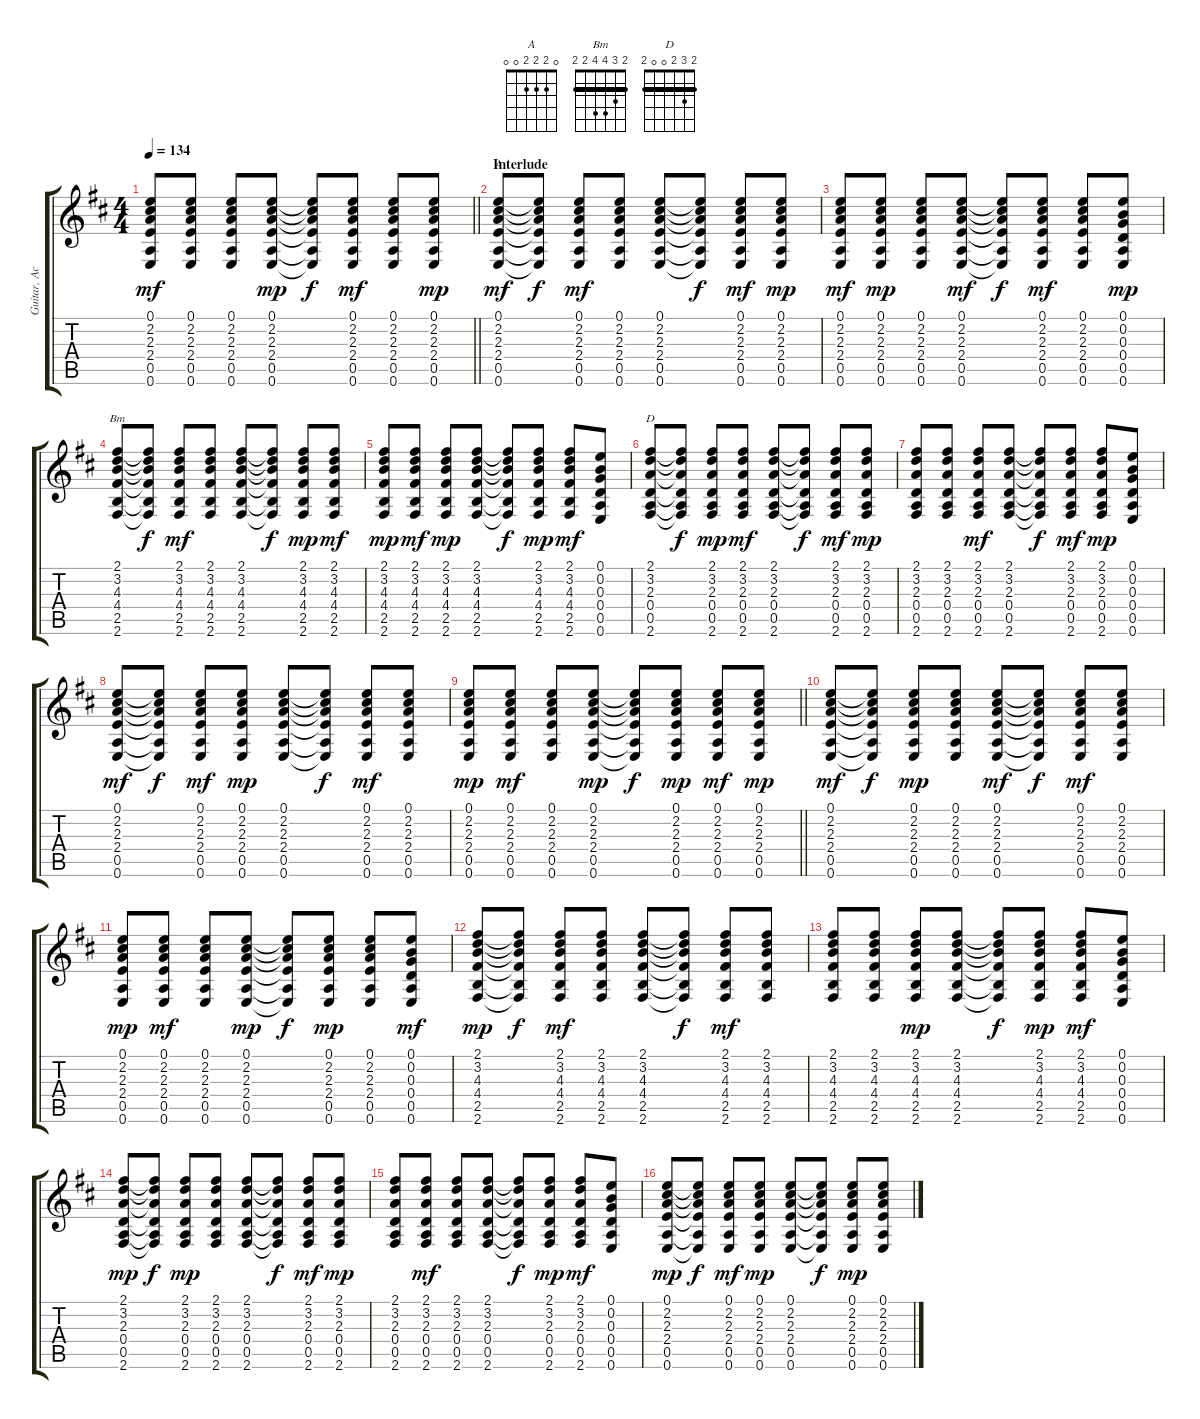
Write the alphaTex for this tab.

\track ("Guitar, Acoustic" "Guitar, Ac") {instrument acousticguitarsteel}
\staff {score tabs}
\tuning (E4 B3 G3 D3 A2 E2) {hide}
\chord ("A" 0 2 2 2 0 0)
\chord ("Bm" 2 3 4 4 2 2) {barre 2}
\chord ("D" 2 3 2 0 0 2) {barre 2}
\ts (4 4)
\tempo 134
\clef g2
\barLineRight lightlight
\ks d
(0.1 2.2 2.3 2.4 0.5 0.6).8{dy mf} (0.1 2.2 2.3 2.4 0.5 0.6).8 (0.1 2.2 2.3 2.4 0.5 0.6).8 (0.1 2.2 2.3 2.4 0.5 0.6).8{dy mp} (0.1{t} 2.2{t} 2.3{t} 2.4{t} 0.5{t} 0.6{t}).8{dy f} (0.1 2.2 2.3 2.4 0.5 0.6).8{dy mf} (0.1 2.2 2.3 2.4 0.5 0.6).8 (0.1 2.2 2.3 2.4 0.5 0.6).8{dy mp} |
\section ("" "Interlude")
(0.1 2.2 2.3 2.4 0.5 0.6).8{ch "A" dy mf} (0.1{t} 2.2{t} 2.3{t} 2.4{t} 0.5{t} 0.6{t}).8{dy f} (0.1 2.2 2.3 2.4 0.5 0.6).8{dy mf} (0.1 2.2 2.3 2.4 0.5 0.6).8 (0.1 2.2 2.3 2.4 0.5 0.6).8 (0.1{t} 2.2{t} 2.3{t} 2.4{t} 0.5{t} 0.6{t}).8{dy f} (0.1 2.2 2.3 2.4 0.5 0.6).8{dy mf} (0.1 2.2 2.3 2.4 0.5 0.6).8{dy mp} |
(0.1 2.2 2.3 2.4 0.5 0.6).8{dy mf} (0.1 2.2 2.3 2.4 0.5 0.6).8{dy mp} (0.1 2.2 2.3 2.4 0.5 0.6).8 (0.1 2.2 2.3 2.4 0.5 0.6).8{dy mf} (0.1{t} 2.2{t} 2.3{t} 2.4{t} 0.5{t} 0.6{t}).8{dy f} (0.1 2.2 2.3 2.4 0.5 0.6).8{dy mf} (0.1 2.2 2.3 2.4 0.5 0.6).8 (0.1 0.2 0.3 0.4 0.5 0.6).8{dy mp} |
(2.1 3.2 4.3 4.4 2.5 2.6).8{ch "Bm"} (2.1{t} 3.2{t} 4.3{t} 4.4{t} 2.5{t} 2.6{t}).8{dy f} (2.1 3.2 4.3 4.4 2.5 2.6).8{dy mf} (2.1 3.2 4.3 4.4 2.5 2.6).8 (2.1 3.2 4.3 4.4 2.5 2.6).8 (2.1{t} 3.2{t} 4.3{t} 4.4{t} 2.5{t} 2.6{t}).8{dy f} (2.1 3.2 4.3 4.4 2.5 2.6).8{dy mp} (2.1 3.2 4.3 4.4 2.5 2.6).8{dy mf} |
(2.1 3.2 4.3 4.4 2.5 2.6).8{dy mp} (2.1 3.2 4.3 4.4 2.5 2.6).8{dy mf} (2.1 3.2 4.3 4.4 2.5 2.6).8{dy mp} (2.1 3.2 4.3 4.4 2.5 2.6).8 (2.1{t} 3.2{t} 4.3{t} 4.4{t} 2.5{t} 2.6{t}).8{dy f} (2.1 3.2 4.3 4.4 2.5 2.6).8{dy mp} (2.1 3.2 4.3 4.4 2.5 2.6).8{dy mf} (0.1 0.2 0.3 0.4 0.5 0.6).8 |
(2.1 3.2 2.3 0.4 0.5 2.6).8{ch "D"} (2.1{t} 3.2{t} 2.3{t} 0.4{t} 0.5{t} 2.6{t}).8{dy f} (2.1 3.2 2.3 0.4 0.5 2.6).8{dy mp} (2.1 3.2 2.3 0.4 0.5 2.6).8{dy mf} (2.1 3.2 2.3 0.4 0.5 2.6).8 (2.1{t} 3.2{t} 2.3{t} 0.4{t} 0.5{t} 2.6{t}).8{dy f} (2.1 3.2 2.3 0.4 0.5 2.6).8{dy mf} (2.1 3.2 2.3 0.4 0.5 2.6).8{dy mp} |
(2.1 3.2 2.3 0.4 0.5 2.6).8 (2.1 3.2 2.3 0.4 0.5 2.6).8 (2.1 3.2 2.3 0.4 0.5 2.6).8{dy mf} (2.1 3.2 2.3 0.4 0.5 2.6).8 (2.1{t} 3.2{t} 2.3{t} 0.4{t} 0.5{t} 2.6{t}).8{dy f} (2.1 3.2 2.3 0.4 0.5 2.6).8{dy mf} (2.1 3.2 2.3 0.4 0.5 2.6).8{dy mp} (0.1 0.2 0.3 0.4 0.5 0.6).8 |
(0.1 2.2 2.3 2.4 0.5 0.6).8{dy mf} (0.1{t} 2.2{t} 2.3{t} 2.4{t} 0.5{t} 0.6{t}).8{dy f} (0.1 2.2 2.3 2.4 0.5 0.6).8{dy mf} (0.1 2.2 2.3 2.4 0.5 0.6).8{dy mp} (0.1 2.2 2.3 2.4 0.5 0.6).8 (0.1{t} 2.2{t} 2.3{t} 2.4{t} 0.5{t} 0.6{t}).8{dy f} (0.1 2.2 2.3 2.4 0.5 0.6).8{dy mf} (0.1 2.2 2.3 2.4 0.5 0.6).8 |
\barLineRight lightlight
(0.1 2.2 2.3 2.4 0.5 0.6).8{dy mp} (0.1 2.2 2.3 2.4 0.5 0.6).8{dy mf} (0.1 2.2 2.3 2.4 0.5 0.6).8 (0.1 2.2 2.3 2.4 0.5 0.6).8{dy mp} (0.1{t} 2.2{t} 2.3{t} 2.4{t} 0.5{t} 0.6{t}).8{dy f} (0.1 2.2 2.3 2.4 0.5 0.6).8{dy mp} (0.1 2.2 2.3 2.4 0.5 0.6).8{dy mf} (0.1 2.2 2.3 2.4 0.5 0.6).8{dy mp} |
(0.1 2.2 2.3 2.4 0.5 0.6).8{dy mf} (0.1{t} 2.2{t} 2.3{t} 2.4{t} 0.5{t} 0.6{t}).8{dy f} (0.1 2.2 2.3 2.4 0.5 0.6).8{dy mp} (0.1 2.2 2.3 2.4 0.5 0.6).8 (0.1 2.2 2.3 2.4 0.5 0.6).8{dy mf} (0.1{t} 2.2{t} 2.3{t} 2.4{t} 0.5{t} 0.6{t}).8{dy f} (0.1 2.2 2.3 2.4 0.5 0.6).8{dy mf} (0.1 2.2 2.3 2.4 0.5 0.6).8 |
(0.1 2.2 2.3 2.4 0.5 0.6).8{dy mp} (0.1 2.2 2.3 2.4 0.5 0.6).8{dy mf} (0.1 2.2 2.3 2.4 0.5 0.6).8 (0.1 2.2 2.3 2.4 0.5 0.6).8{dy mp} (0.1{t} 2.2{t} 2.3{t} 2.4{t} 0.5{t} 0.6{t}).8{dy f} (0.1 2.2 2.3 2.4 0.5 0.6).8{dy mp} (0.1 2.2 2.3 2.4 0.5 0.6).8 (0.1 0.2 0.3 0.4 0.5 0.6).8{dy mf} |
(2.1 3.2 4.3 4.4 2.5 2.6).8{dy mp} (2.1{t} 3.2{t} 4.3{t} 4.4{t} 2.5{t} 2.6{t}).8{dy f} (2.1 3.2 4.3 4.4 2.5 2.6).8{dy mf} (2.1 3.2 4.3 4.4 2.5 2.6).8 (2.1 3.2 4.3 4.4 2.5 2.6).8 (2.1{t} 3.2{t} 4.3{t} 4.4{t} 2.5{t} 2.6{t}).8{dy f} (2.1 3.2 4.3 4.4 2.5 2.6).8{dy mf} (2.1 3.2 4.3 4.4 2.5 2.6).8 |
(2.1 3.2 4.3 4.4 2.5 2.6).8 (2.1 3.2 4.3 4.4 2.5 2.6).8 (2.1 3.2 4.3 4.4 2.5 2.6).8{dy mp} (2.1 3.2 4.3 4.4 2.5 2.6).8 (2.1{t} 3.2{t} 4.3{t} 4.4{t} 2.5{t} 2.6{t}).8{dy f} (2.1 3.2 4.3 4.4 2.5 2.6).8{dy mp} (2.1 3.2 4.3 4.4 2.5 2.6).8{dy mf} (0.1 0.2 0.3 0.4 0.5 0.6).8 |
(2.1 3.2 2.3 0.4 0.5 2.6).8{dy mp} (2.1{t} 3.2{t} 2.3{t} 0.4{t} 0.5{t} 2.6{t}).8{dy f} (2.1 3.2 2.3 0.4 0.5 2.6).8{dy mp} (2.1 3.2 2.3 0.4 0.5 2.6).8 (2.1 3.2 2.3 0.4 0.5 2.6).8 (2.1{t} 3.2{t} 2.3{t} 0.4{t} 0.5{t} 2.6{t}).8{dy f} (2.1 3.2 2.3 0.4 0.5 2.6).8{dy mf} (2.1 3.2 2.3 0.4 0.5 2.6).8{dy mp} |
(2.1 3.2 2.3 0.4 0.5 2.6).8 (2.1 3.2 2.3 0.4 0.5 2.6).8{dy mf} (2.1 3.2 2.3 0.4 0.5 2.6).8 (2.1 3.2 2.3 0.4 0.5 2.6).8 (2.1{t} 3.2{t} 2.3{t} 0.4{t} 0.5{t} 2.6{t}).8{dy f} (2.1 3.2 2.3 0.4 0.5 2.6).8{dy mp} (2.1 3.2 2.3 0.4 0.5 2.6).8{dy mf} (0.1 0.2 0.3 0.4 0.5 0.6).8 |
(0.1 2.2 2.3 2.4 0.5 0.6).8{dy mp} (0.1{t} 2.2{t} 2.3{t} 2.4{t} 0.5{t} 0.6{t}).8{dy f} (0.1 2.2 2.3 2.4 0.5 0.6).8{dy mf} (0.1 2.2 2.3 2.4 0.5 0.6).8{dy mp} (0.1 2.2 2.3 2.4 0.5 0.6).8 (0.1{t} 2.2{t} 2.3{t} 2.4{t} 0.5{t} 0.6{t}).8{dy f} (0.1 2.2 2.3 2.4 0.5 0.6).8{dy mp} (0.1 2.2 2.3 2.4 0.5 0.6).8
